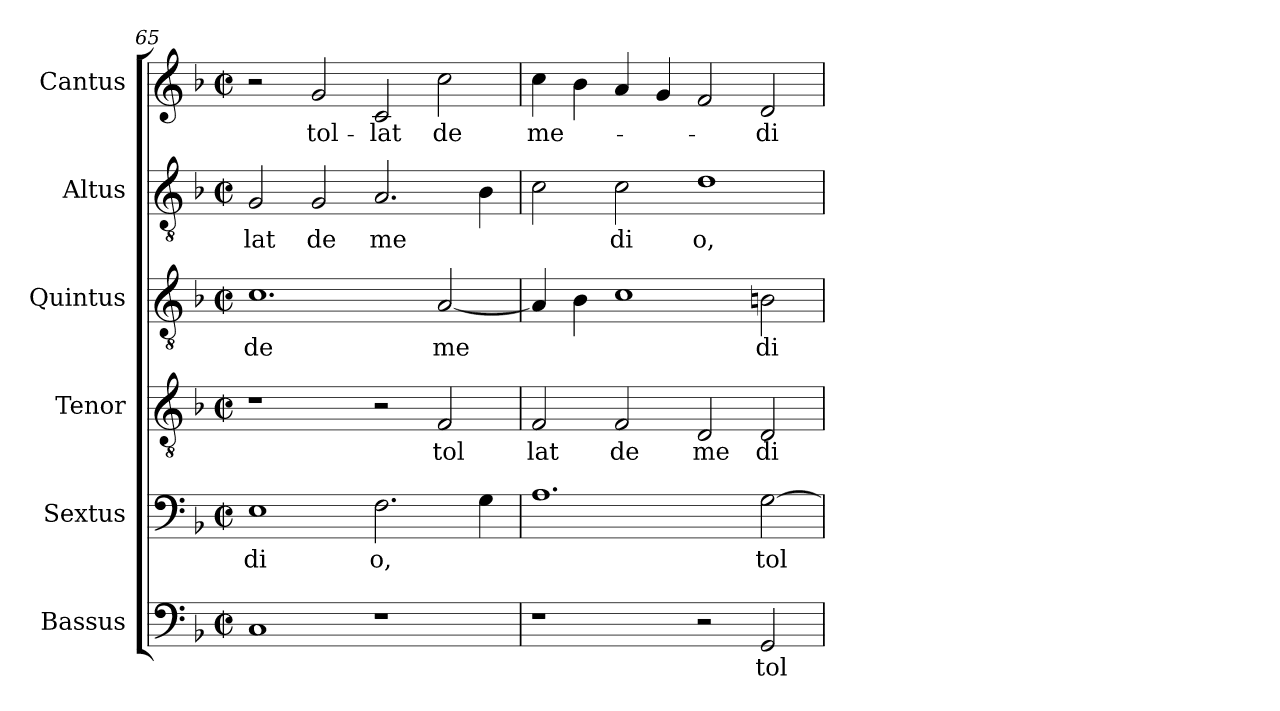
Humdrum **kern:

**kern	**text	**kern	**text	**kern	**text	**kern	**text	**kern	**text	**kern	**text
*part6	*part6	*part5	*part5	*part4	*part4	*part3	*part3	*part2	*part2	*part1	*part1
*staff6	*staff6	*staff5	*staff5	*staff4	*staff4	*staff3	*staff3	*staff2	*staff2	*staff1	*staff1
*I"Bassus	*	*I"Sextus	*	*I"Tenor	*	*I"Quintus	*	*I"Altus	*	*I"Cantus	*
*clefF4	*	*clefF4	*	*clefGv2	*	*clefGv2	*	*clefGv2	*	*clefG2	*
*k[b-]	*	*k[b-]	*	*k[b-]	*	*k[b-]	*	*k[b-]	*	*k[b-]	*
*F:	*	*F:	*	*F:	*	*F:	*	*F:	*	*F:	*
*M2/2	*	*M2/2	*	*M2/2	*	*M2/2	*	*M2/2	*	*M2/2	*
*met(c|)	*	*met(c|)	*	*met(c|)	*	*met(c|)	*	*met(c|)	*	*met(c|)	*
=65	=65	=65	=65	=65	=65	=65	=65	=65	=65	=65	=65
!	!	!	!LO:LY:b:cj	!	!	!	!LO:LY:b:cj	!	!LO:LY:b:cj	!	!
1C	.	1E	di	1r	.	1.c	de	2G/	lat	2r	.
!	!	!	!	!	!	!	!	!	!LO:LY:b:cj	!	!LO:LY:b:cj
.	.	.	.	.	.	.	.	2G/	de	2g/	tol-
!	!	!	!LO:LY:b:cj	!	!	!	!	!	!LO:LY:b	!	!LO:LY:b:cj
1r	.	2.F\	o,	2r	.	.	.	2.A/	me	2c/	-lat
!	!	!	!	!	!LO:LY:b:cj	!	!LO:LY:b	!	!	!	!LO:LY:b:cj
.	.	.	.	2F/	tol	[<2A/	me	.	.	2cc\	de
.	.	4G\	.	.	.	.	.	4B-\	.	.	.
=66	=66	=66	=66	=66	=66	=66	=66	=66	=66	=66	=66
!	!	!	!	!	!LO:LY:b:cj	!	!	!	!	!	!LO:LY:b
1r	.	1.A	.	2F/	lat	4A/]	.	2c\	.	4cc\	me-
.	.	.	.	.	.	4B-\	.	.	.	4b-\	.
!	!	!	!	!	!LO:LY:b:cj	!	!	!	!LO:LY:b:cj	!	!
.	.	.	.	2F/	de	1c	.	2c\	di	4a/	.
.	.	.	.	.	.	.	.	.	.	4g/	.
!	!	!	!	!	!LO:LY:b:cj	!	!	!	!LO:LY:b:cj	!	!
2r	.	.	.	2D/	me	.	.	1d	o,	2f/	.
!	!LO:LY:b:cj	!	!LO:LY:b	!	!LO:LY:b:cj	!	!LO:LY:b:cj	!	!	!	!LO:LY:b:cj
2GG/	tol-	[>2G\	tol	2D/	di	2B\	di	.	.	2d/	-di-
=	=	=	=	=	=	=	=	=	=	=	=
*-	*-	*-	*-	*-	*-	*-	*-	*-	*-	*-	*-
